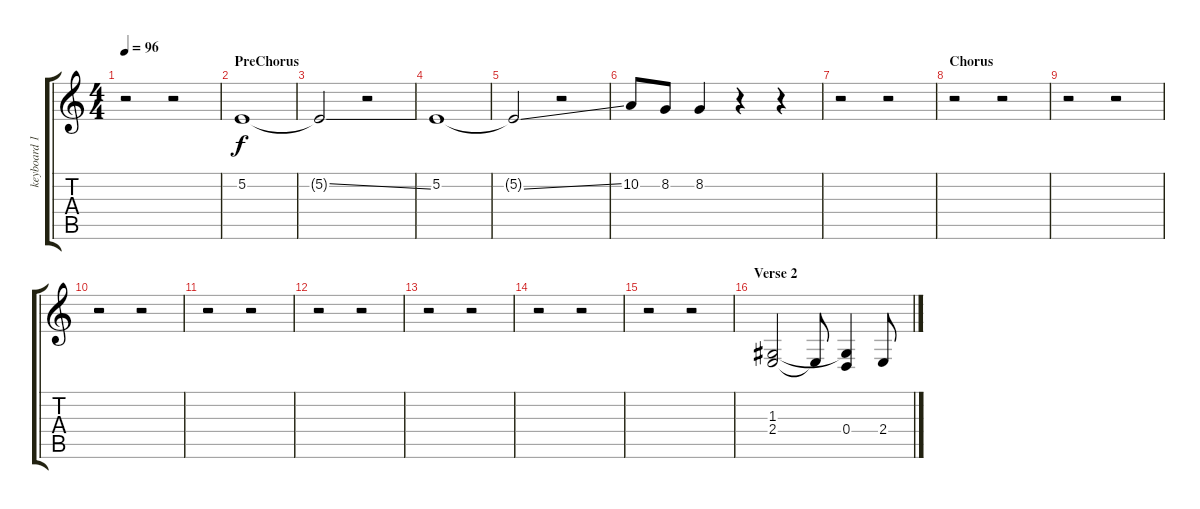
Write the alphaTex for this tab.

\track ("keyboard 1 (recorded voice, fuzz organ)" "keyboard 1") {instrument lead1square}
\staff {score tabs}
\tuning (E4 B3 G3 D3 A2 E2) {hide}
\ts (4 4)
\tempo 96
\clef g2
\ks c
r.2{dy f} r.2 |
\section ("" "PreChorus")
5.2.1 |
5.2{ss t}.2 r.2 |
5.2.1 |
5.2{ss t}.2 r.2 |
10.2.8 8.2.8 8.2.4 r.4 r.4 |
r.2 r.2 |
\section ("" "Chorus")
r.2 r.2 |
r.2 r.2 |
r.2 r.2 |
r.2 r.2 |
r.2 r.2 |
r.2 r.2 |
r.2 r.2 |
r.2 r.2 |
\section ("" "Verse 2")
(1.3 2.4).2 2.4{t}.8 (1.3{t} 0.4).4 2.4.8
